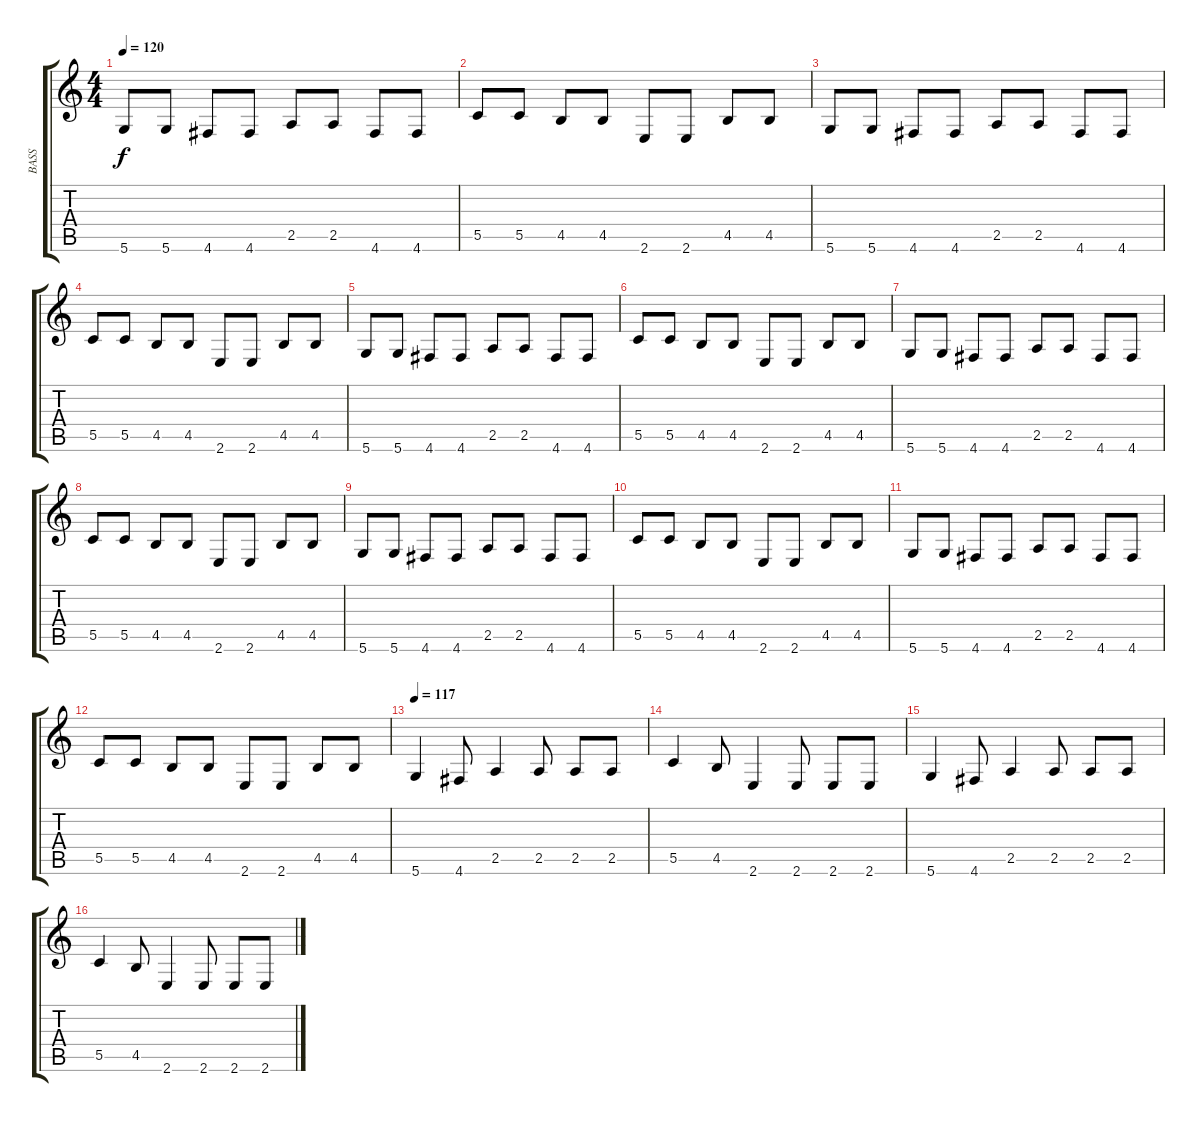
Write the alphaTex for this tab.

\track ("BASS" "BASS") {instrument electricbasspick}
\staff {score tabs}
\tuning (D4 A3 F3 C3 G2 D2) {hide}
\ts (4 4)
\tempo 120
\clef g2
\ks c
5.6.8{dy f} 5.6.8 4.6.8 4.6.8 2.5.8 2.5.8 4.6.8 4.6.8 |
5.5.8 5.5.8 4.5.8 4.5.8 2.6.8 2.6.8 4.5.8 4.5.8 |
5.6.8 5.6.8 4.6.8 4.6.8 2.5.8 2.5.8 4.6.8 4.6.8 |
5.5.8 5.5.8 4.5.8 4.5.8 2.6.8 2.6.8 4.5.8 4.5.8 |
5.6.8 5.6.8 4.6.8 4.6.8 2.5.8 2.5.8 4.6.8 4.6.8 |
5.5.8 5.5.8 4.5.8 4.5.8 2.6.8 2.6.8 4.5.8 4.5.8 |
5.6.8 5.6.8 4.6.8 4.6.8 2.5.8 2.5.8 4.6.8 4.6.8 |
5.5.8 5.5.8 4.5.8 4.5.8 2.6.8 2.6.8 4.5.8 4.5.8 |
5.6.8 5.6.8 4.6.8 4.6.8 2.5.8 2.5.8 4.6.8 4.6.8 |
5.5.8 5.5.8 4.5.8 4.5.8 2.6.8 2.6.8 4.5.8 4.5.8 |
5.6.8 5.6.8 4.6.8 4.6.8 2.5.8 2.5.8 4.6.8 4.6.8 |
5.5.8 5.5.8 4.5.8 4.5.8 2.6.8 2.6.8 4.5.8 4.5.8 |
\tempo 117
5.6.4 4.6.8 2.5.4 2.5.8 2.5.8 2.5.8 |
5.5.4 4.5.8 2.6.4 2.6.8 2.6.8 2.6.8 |
5.6.4 4.6.8 2.5.4 2.5.8 2.5.8 2.5.8 |
5.5.4 4.5.8 2.6.4 2.6.8 2.6.8 2.6.8
